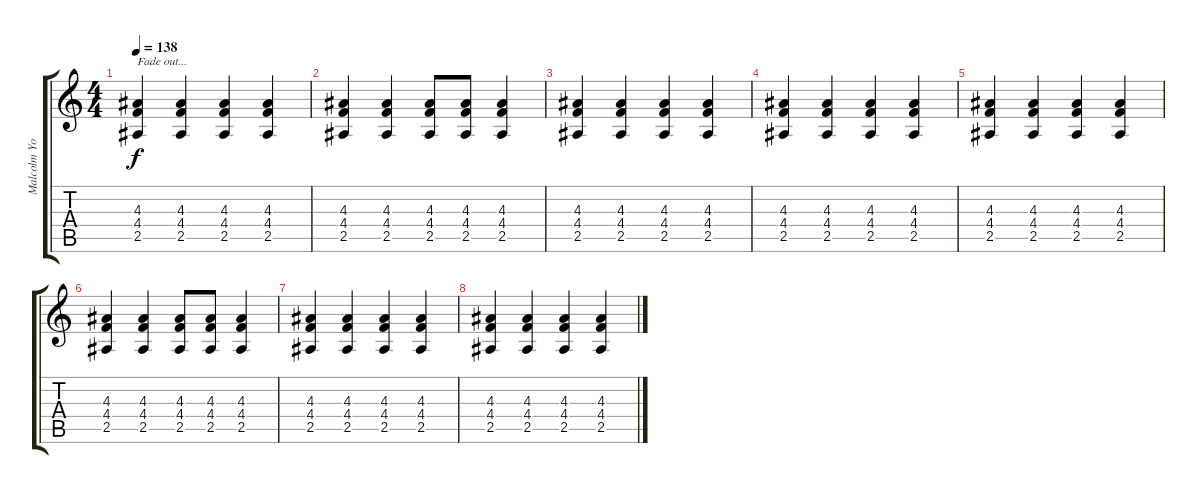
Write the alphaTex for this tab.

\track ("Malcolm Young" "Malcolm Yo") {instrument distortionguitar}
\staff {score tabs}
\tuning (Eb4 Bb3 Gb3 Db3 Ab2 Eb2) {hide}
\ts (4 4)
\tempo 138
\clef g2
\ks c
(4.3 4.4 2.5).4{txt "Fade out..." dy f volume 7} (4.3 4.4 2.5).4 (4.3 4.4 2.5).4 (4.3 4.4 2.5).4 |
(4.3 4.4 2.5).4 (4.3 4.4 2.5).4 (4.3 4.4 2.5).8 (4.3 4.4 2.5).8 (4.3 4.4 2.5).4 |
(4.3 4.4 2.5).4 (4.3 4.4 2.5).4 (4.3 4.4 2.5).4 (4.3 4.4 2.5).4 |
(4.3 4.4 2.5).4 (4.3 4.4 2.5).4 (4.3 4.4 2.5).4 (4.3 4.4 2.5).4 |
(4.3 4.4 2.5).4{volume 0} (4.3 4.4 2.5).4 (4.3 4.4 2.5).4 (4.3 4.4 2.5).4 |
(4.3 4.4 2.5).4 (4.3 4.4 2.5).4 (4.3 4.4 2.5).8 (4.3 4.4 2.5).8 (4.3 4.4 2.5).4 |
(4.3 4.4 2.5).4 (4.3 4.4 2.5).4 (4.3 4.4 2.5).4 (4.3 4.4 2.5).4 |
(4.3 4.4 2.5).4 (4.3 4.4 2.5).4 (4.3 4.4 2.5).4 (4.3 4.4 2.5).4
